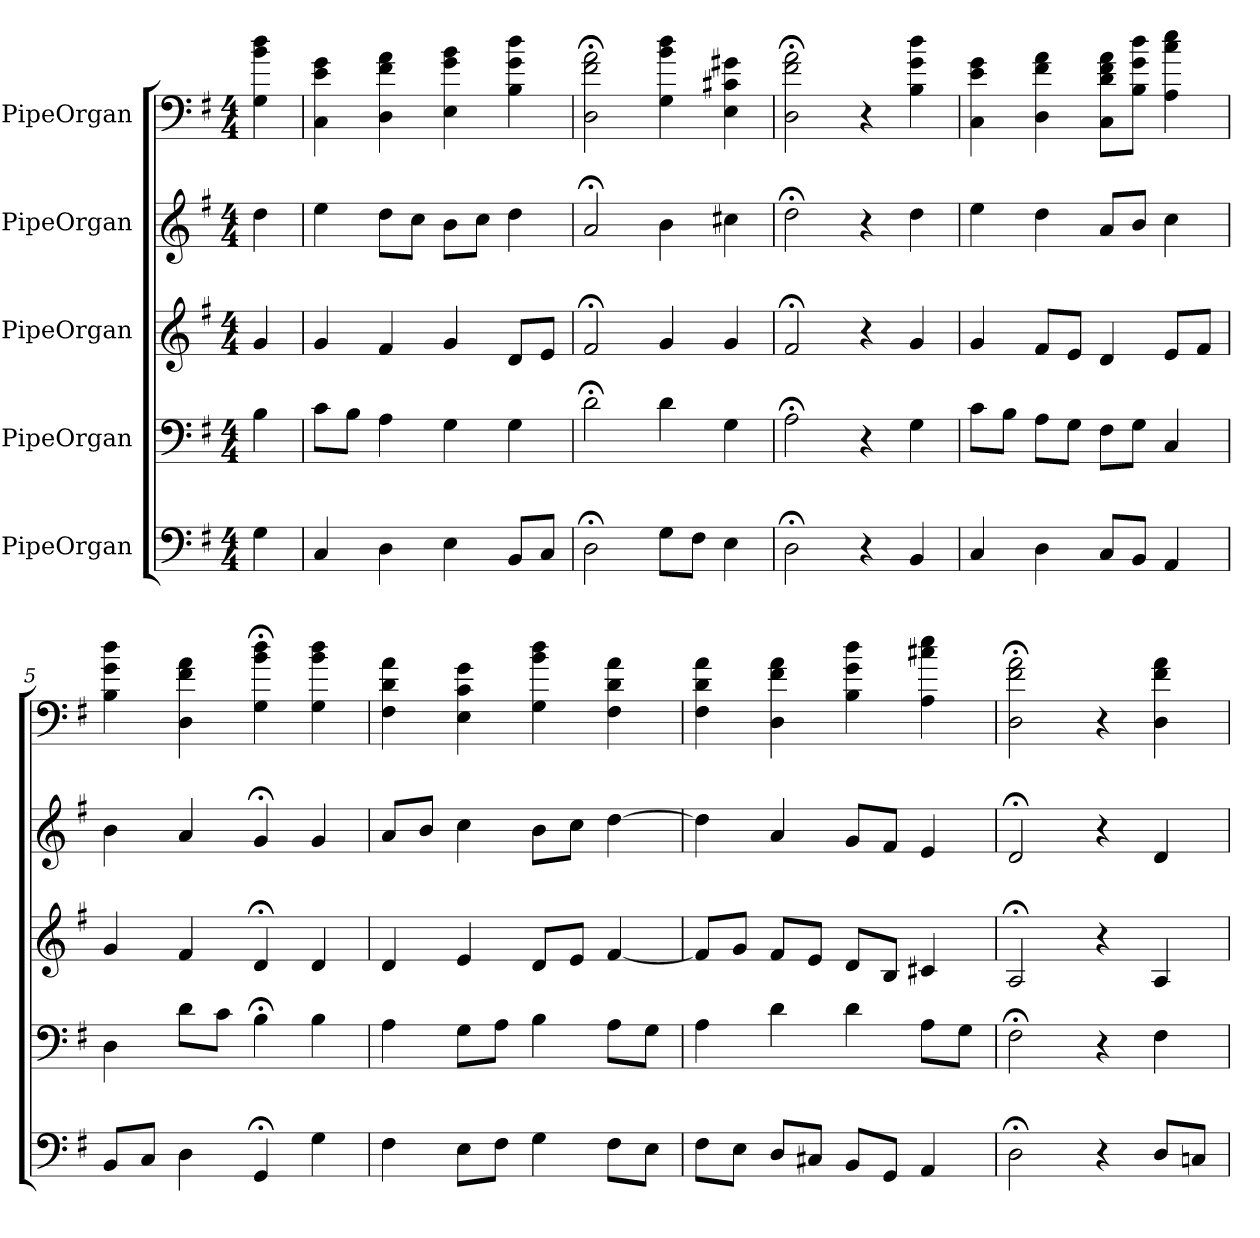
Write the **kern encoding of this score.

**kern	**kern	**kern	**kern	**kern
*part5	*part4	*part3	*part2	*part1
*staff5	*staff4	*staff3	*staff2	*staff1
*I"PipeOrgan	*I"PipeOrgan	*I"PipeOrgan	*I"PipeOrgan	*I"PipeOrgan
*clefF4	*clefF4	*clefG2	*clefG2	*
*k[f#]	*k[f#]	*k[f#]	*k[f#]	*k[f#]
*G:	*G:	*G:	*G:	*G:
*M4/4	*M4/4	*M4/4	*M4/4	*M4/4
*MM60	*MM60	*MM60	*MM60	*MM60
=	=	=	=	=
4G	4B	4g	4dd	4G 4b 4dd
=1	=1	=1	=1	=1
4C	8c\L	4g	4ee	4C 4e 4g
.	8B\J	.	.	.
4D	4A	4f#	8dd\L	4D 4f# 4a
.	.	.	8cc\J	.
4E	4G	4g	8b\L	4E 4g 4b
.	.	.	8cc\J	.
8BB/L	4G	8d/L	4dd	4B 4g 4dd
8C/J	.	8e/J	.	.
=2	=2	=2	=2	=2
2D;<	2d;<	2f#;<	2a;<	2D;< 2f#;< 2a;<
8G\L	4d	4g	4b	4G 4b 4dd
8F#\J	.	.	.	.
4E	4G	4g	4cc#X	4E 4c#X 4g#X
=3	=3	=3	=3	=3
2D;<	2A;<	2f#;<	2dd;<	2D;< 2f#;< 2a;<
4r	4r	4r	4r	4r
4BB	4G	4g	4dd	4B 4g 4dd
=4	=4	=4	=4	=4
4C	8c\L	4g	4ee	4C 4e 4g
.	8B\J	.	.	.
4D	8A\L	8f#/L	4dd	4D 4f# 4a
.	8G\J	8e/J	.	.
8C/L	8F#\L	4d	8a/L	8C 8d 8f# 8aL
8BB/J	8G\J	.	8b/J	8B 8g 8ddJ
4AA	4C	8e/L	4cc	4A 4cc 4ee
.	.	8f#/J	.	.
=5	=5	=5	=5	=5
8BB/L	4D	4g	4b	4B 4g 4dd
8C/J	.	.	.	.
4D	8d\L	4f#	4a	4D 4f# 4a
.	8c\J	.	.	.
4GG;<	4B;<	4d;<	4g;<	4G;< 4b;< 4dd;<
4G	4B	4d	4g	4G 4b 4dd
=6	=6	=6	=6	=6
4F#	4A	4d	8a/L	4F# 4d 4a
.	.	.	8b/J	.
8E\L	8G\L	4e	4cc	4E 4c 4g
8F#\J	8A\J	.	.	.
4G	4B	8d/L	8b\L	4G 4b 4dd
.	.	8e/J	8cc\J	.
8F#\L	8A\L	[4f#	[4dd	4F# 4d 4a
8E\J	8G\J	.	.	.
=7	=7	=7	=7	=7
8F#\L	4A	8f#/L]	4dd]	4F# 4d 4a
8E\J	.	8g/J	.	.
8D/L	4d	8f#/L	4a	4D 4f# 4a
8C#X/J	.	8e/J	.	.
8BB/L	4d	8d/L	8g/L	4B 4g 4dd
8GG/J	.	8B/J	8f#/J	.
4AA	8A\L	4c#X	4e	4A 4cc#X 4ee
.	8G\J	.	.	.
=8	=8	=8	=8	=8
2D;<	2F#;<	2A;<	2d;<	2D;< 2f#;< 2a;<
4r	4r	4r	4r	4r
8D/L	4F#	4A	4d	4D 4f# 4a
8Cn/J	.	.	.	.
=	=	=	=	=
*-	*-	*-	*-	*-
